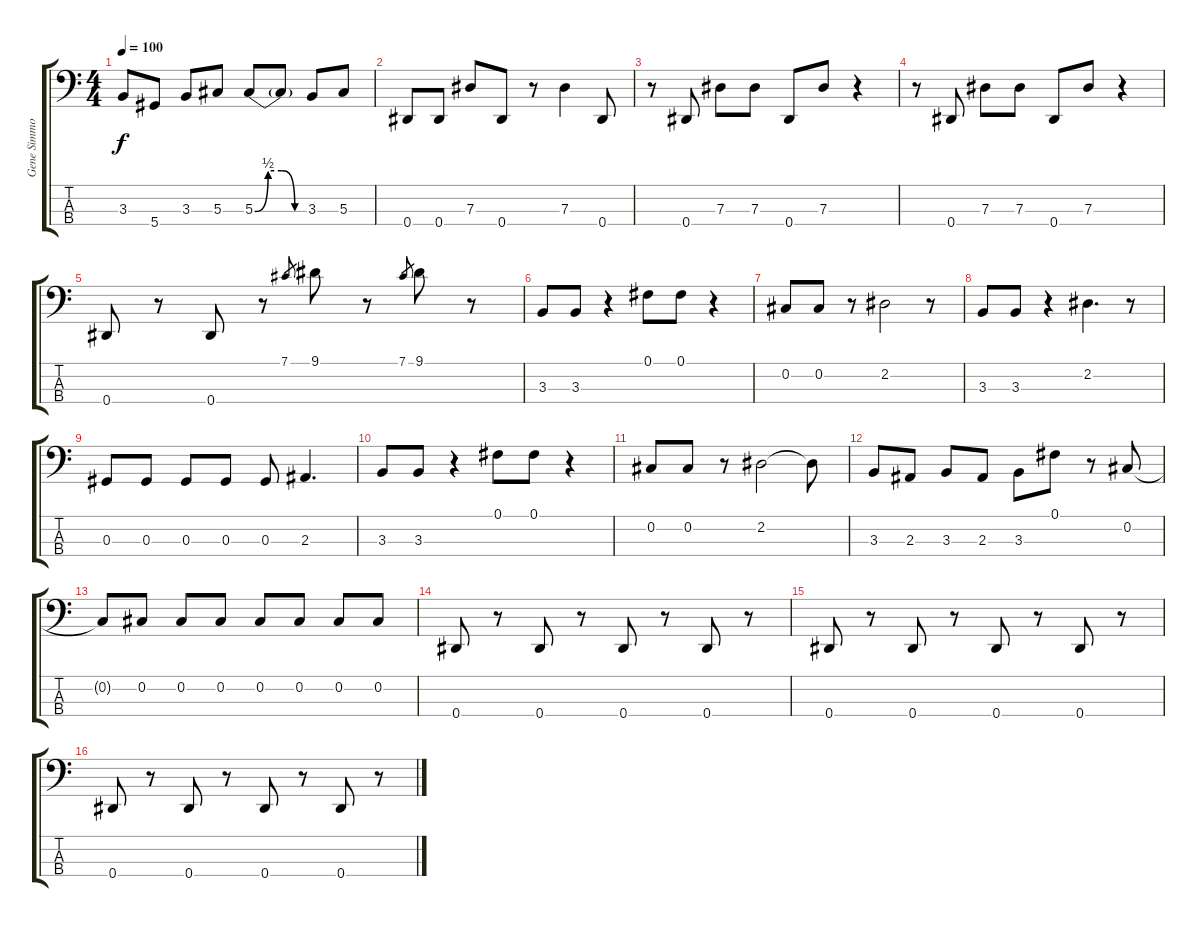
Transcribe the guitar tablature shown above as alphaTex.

\track ("Gene Simmons" "Gene Simmo") {instrument electricbasspick}
\staff {score tabs}
\tuning (Gb2 Db2 Ab1 Eb1) {hide}
\ts (4 4)
\tempo 100
\clef f4
\ks c
3.3{t}.8{dy f} 5.4.8 3.3.8 5.3.8 5.3{be (custom 0 0 15 2 30 2 45 0 60 0)}.8 5.3{t}.8 3.3.8 5.3.8 |
0.4.8 0.4.8 7.3.8 0.4.8 r.8 7.3.4 0.4.8 |
r.8 0.4.8 7.3.8 7.3.8 0.4.8 7.3.8 r.4 |
r.8 0.4.8 7.3.8 7.3.8 0.4.8 7.3.8 r.4 |
0.4.8 r.8 0.4.8 r.8 7.1.8{gr} 9.1.8 r.8 7.1.8{gr} 9.1.8 r.8 |
3.3.8 3.3.8 r.4 0.1.8 0.1.8 r.4 |
0.2.8 0.2.8 r.8 2.2.2 r.8 |
3.3.8 3.3.8 r.4 2.2.4{d} r.8 |
0.3.8 0.3.8 0.3.8 0.3.8 0.3.8 2.3.4{d} |
3.3.8 3.3.8 r.4 0.1.8 0.1.8 r.4 |
0.2.8 0.2.8 r.8 2.2.2 2.2{t}.8 |
3.3.8 2.3.8 3.3.8 2.3.8 3.3.8 0.1.8 r.8 0.2.8 |
0.2{t}.8 0.2.8 0.2.8 0.2.8 0.2.8 0.2.8 0.2.8 0.2.8 |
0.4.8 r.8 0.4.8 r.8 0.4.8 r.8 0.4.8 r.8 |
0.4.8 r.8 0.4.8 r.8 0.4.8 r.8 0.4.8 r.8 |
0.4.8 r.8 0.4.8 r.8 0.4.8 r.8 0.4.8 r.8
